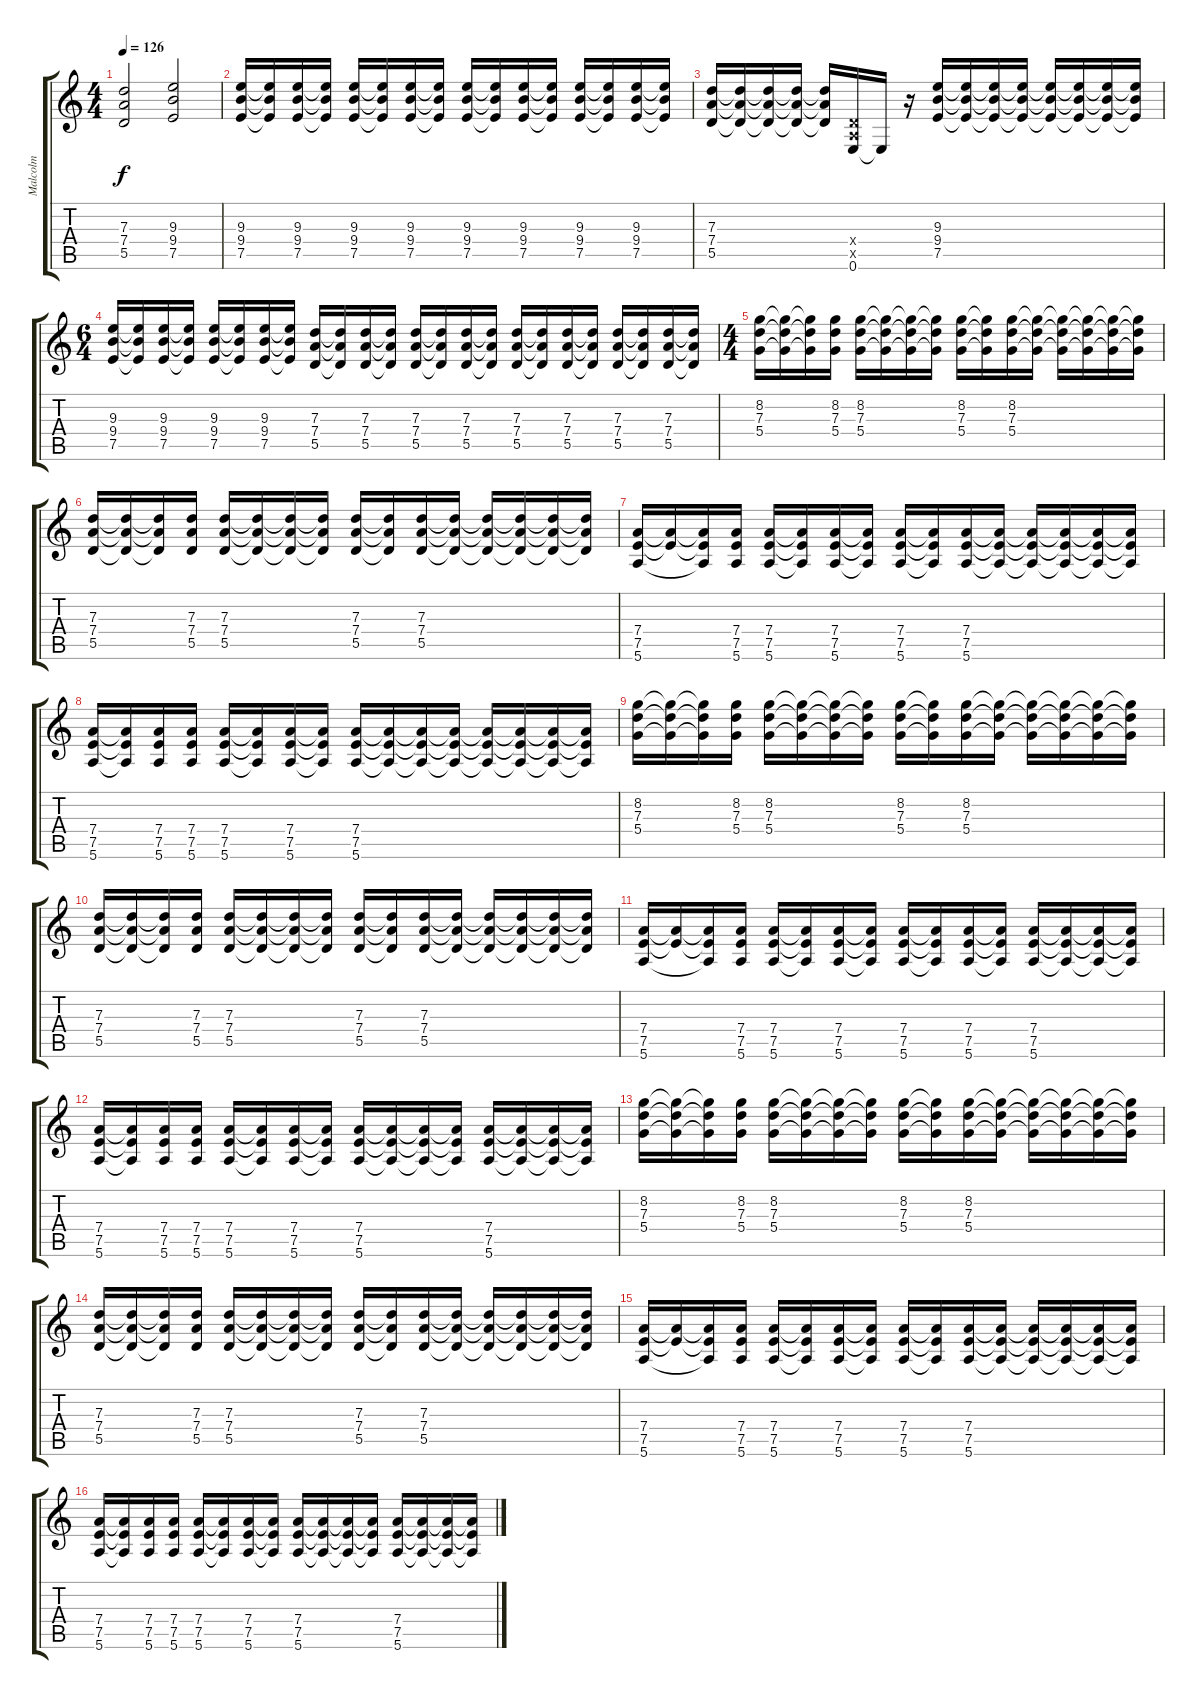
\track ("Malcolm" "Malcolm") {instrument distortionguitar}
\staff {score tabs}
\tuning (E4 B3 G3 D3 A2 E2) {hide}
\ts (4 4)
\tempo 126
\clef g2
\ks c
(7.3 7.4 5.5).2{dy f} (9.3 9.4 7.5).2 |
(9.3 9.4 7.5).16 (9.3{t} 9.4{t} 7.5{t}).16 (9.3 9.4 7.5).16 (9.3{t} 9.4{t} 7.5{t}).16 (9.3 9.4 7.5).16 (9.3{t} 9.4{t} 7.5{t}).16 (9.3 9.4 7.5).16 (9.3{t} 9.4{t} 7.5{t}).16 (9.3 9.4 7.5).16 (9.3{t} 9.4{t} 7.5{t}).16 (9.3 9.4 7.5).16 (9.3{t} 9.4{t} 7.5{t}).16 (9.3 9.4 7.5).16 (9.3{t} 9.4{t} 7.5{t}).16 (9.3 9.4 7.5).16 (9.3{t} 9.4{t} 7.5{t}).16 |
(7.3 7.4 5.5).16 (7.3{t} 7.4{t} 5.5{t}).16 (7.3{t} 7.4{t} 5.5{t}).16 (7.3{t} 7.4{t} 5.5{t}).16 (7.3{t} 7.4{t} 5.5{t}).16 (0.4{x} 0.5{x} 0.6).16 0.6{t}.16 r.16 (9.3 9.4 7.5).16 (9.3{t} 9.4{t} 7.5{t}).16 (9.3{t} 9.4{t} 7.5{t}).16 (9.3{t} 9.4{t} 7.5{t}).16 (9.3{t} 9.4{t} 7.5{t}).16 (9.3{t} 9.4{t} 7.5{t}).16 (9.3{t} 9.4{t} 7.5{t}).16 (9.3{t} 9.4{t} 7.5{t}).16 |
\ts (6 4)
(9.3 9.4 7.5).16 (9.3{t} 9.4{t} 7.5{t}).16 (9.3 9.4 7.5).16 (9.3{t} 9.4{t} 7.5{t}).16 (9.3 9.4 7.5).16 (9.3{t} 9.4{t} 7.5{t}).16 (9.3 9.4 7.5).16 (9.3{t} 9.4{t} 7.5{t}).16 (7.3 7.4 5.5).16 (7.3{t} 7.4{t} 5.5{t}).16 (7.3 7.4 5.5).16 (7.3{t} 7.4{t} 5.5{t}).16 (7.3 7.4 5.5).16 (7.3{t} 7.4{t} 5.5{t}).16 (7.3 7.4 5.5).16 (7.3{t} 7.4{t} 5.5{t}).16 (7.3 7.4 5.5).16 (7.3{t} 7.4{t} 5.5{t}).16 (7.3 7.4 5.5).16 (7.3{t} 7.4{t} 5.5{t}).16 (7.3 7.4 5.5).16 (7.3{t} 7.4{t} 5.5{t}).16 (7.3 7.4 5.5).16 (7.3{t} 7.4{t} 5.5{t}).16 |
\ts (4 4)
(8.2 7.3 5.4).16 (8.2{t} 7.3{t} 5.4{t}).16 (8.2{t} 7.3{t} 5.4{t}).16 (8.2 7.3 5.4).16 (8.2 7.3 5.4).16 (8.2{t} 7.3{t} 5.4{t}).16 (8.2{t} 7.3{t} 5.4{t}).16 (8.2{t} 7.3{t} 5.4{t}).16 (8.2 7.3 5.4).16 (8.2{t} 7.3{t} 5.4{t}).16 (8.2 7.3 5.4).16 (8.2{t} 7.3{t} 5.4{t}).16 (8.2{t} 7.3{t} 5.4{t}).16 (8.2{t} 7.3{t} 5.4{t}).16 (8.2{t} 7.3{t} 5.4{t}).16 (8.2{t} 7.3{t} 5.4{t}).16 |
(7.3 7.4 5.5).16 (7.3{t} 7.4{t} 5.5{t}).16 (7.3{t} 7.4{t} 5.5{t}).16 (7.3 7.4 5.5).16 (7.3 7.4 5.5).16 (7.3{t} 7.4{t} 5.5{t}).16 (7.3{t} 7.4{t} 5.5{t}).16 (7.3{t} 7.4{t} 5.5{t}).16 (7.3 7.4 5.5).16 (7.3{t} 7.4{t} 5.5{t}).16 (7.3 7.4 5.5).16 (7.3{t} 7.4{t} 5.5{t}).16 (7.3{t} 7.4{t} 5.5{t}).16 (7.3{t} 7.4{t} 5.5{t}).16 (7.3{t} 7.4{t} 5.5{t}).16 (7.3{t} 7.4{t} 5.5{t}).16 |
(7.4 7.5 5.6).16 (7.4{t} 7.5{t}).16 (7.4{t} 7.5{t} 5.6{t}).16 (7.4 7.5 5.6).16 (7.4 7.5 5.6).16 (7.4{t} 7.5{t} 5.6{t}).16 (7.4 7.5 5.6).16 (7.4{t} 7.5{t} 5.6{t}).16 (7.4 7.5 5.6).16 (7.4{t} 7.5{t} 5.6{t}).16 (7.4 7.5 5.6).16 (7.4{t} 7.5{t} 5.6{t}).16 (7.4{t} 7.5{t} 5.6{t}).16 (7.4{t} 7.5{t} 5.6{t}).16 (7.4{t} 7.5{t} 5.6{t}).16 (7.4{t} 7.5{t} 5.6{t}).16 |
(7.4 7.5 5.6).16 (7.4{t} 7.5{t} 5.6{t}).16 (7.4 7.5 5.6).16 (7.4 7.5 5.6).16 (7.4 7.5 5.6).16 (7.4{t} 7.5{t} 5.6{t}).16 (7.4 7.5 5.6).16 (7.4{t} 7.5{t} 5.6{t}).16 (7.4 7.5 5.6).16 (7.4{t} 7.5{t} 5.6{t}).16 (7.4{t} 7.5{t} 5.6{t}).16 (7.4{t} 7.5{t} 5.6{t}).16 (7.4{t} 7.5{t} 5.6{t}).16 (7.4{t} 7.5{t} 5.6{t}).16 (7.4{t} 7.5{t} 5.6{t}).16 (7.4{t} 7.5{t} 5.6{t}).16 |
(8.2 7.3 5.4).16 (8.2{t} 7.3{t} 5.4{t}).16 (8.2{t} 7.3{t} 5.4{t}).16 (8.2 7.3 5.4).16 (8.2 7.3 5.4).16 (8.2{t} 7.3{t} 5.4{t}).16 (8.2{t} 7.3{t} 5.4{t}).16 (8.2{t} 7.3{t} 5.4{t}).16 (8.2 7.3 5.4).16 (8.2{t} 7.3{t} 5.4{t}).16 (8.2 7.3 5.4).16 (8.2{t} 7.3{t} 5.4{t}).16 (8.2{t} 7.3{t} 5.4{t}).16 (8.2{t} 7.3{t} 5.4{t}).16 (8.2{t} 7.3{t} 5.4{t}).16 (8.2{t} 7.3{t} 5.4{t}).16 |
(7.3 7.4 5.5).16 (7.3{t} 7.4{t} 5.5{t}).16 (7.3{t} 7.4{t} 5.5{t}).16 (7.3 7.4 5.5).16 (7.3 7.4 5.5).16 (7.3{t} 7.4{t} 5.5{t}).16 (7.3{t} 7.4{t} 5.5{t}).16 (7.3{t} 7.4{t} 5.5{t}).16 (7.3 7.4 5.5).16 (7.3{t} 7.4{t} 5.5{t}).16 (7.3 7.4 5.5).16 (7.3{t} 7.4{t} 5.5{t}).16 (7.3{t} 7.4{t} 5.5{t}).16 (7.3{t} 7.4{t} 5.5{t}).16 (7.3{t} 7.4{t} 5.5{t}).16 (7.3{t} 7.4{t} 5.5{t}).16 |
(7.4 7.5 5.6).16 (7.4{t} 7.5{t}).16 (7.4{t} 7.5{t} 5.6{t}).16 (7.4 7.5 5.6).16 (7.4 7.5 5.6).16 (7.4{t} 7.5{t} 5.6{t}).16 (7.4 7.5 5.6).16 (7.4{t} 7.5{t} 5.6{t}).16 (7.4 7.5 5.6).16 (7.4{t} 7.5{t} 5.6{t}).16 (7.4 7.5 5.6).16 (7.4{t} 7.5{t} 5.6{t}).16 (7.4 7.5 5.6).16 (7.4{t} 7.5{t} 5.6{t}).16 (7.4{t} 7.5{t} 5.6{t}).16 (7.4{t} 7.5{t} 5.6{t}).16 |
(7.4 7.5 5.6).16 (7.4{t} 7.5{t} 5.6{t}).16 (7.4 7.5 5.6).16 (7.4 7.5 5.6).16 (7.4 7.5 5.6).16 (7.4{t} 7.5{t} 5.6{t}).16 (7.4 7.5 5.6).16 (7.4{t} 7.5{t} 5.6{t}).16 (7.4 7.5 5.6).16 (7.4{t} 7.5{t} 5.6{t}).16 (7.4{t} 7.5{t} 5.6{t}).16 (7.4{t} 7.5{t} 5.6{t}).16 (7.4 7.5 5.6).16 (7.4{t} 7.5{t} 5.6{t}).16 (7.4{t} 7.5{t} 5.6{t}).16 (7.4{t} 7.5{t} 5.6{t}).16 |
(8.2 7.3 5.4).16 (8.2{t} 7.3{t} 5.4{t}).16 (8.2{t} 7.3{t} 5.4{t}).16 (8.2 7.3 5.4).16 (8.2 7.3 5.4).16 (8.2{t} 7.3{t} 5.4{t}).16 (8.2{t} 7.3{t} 5.4{t}).16 (8.2{t} 7.3{t} 5.4{t}).16 (8.2 7.3 5.4).16 (8.2{t} 7.3{t} 5.4{t}).16 (8.2 7.3 5.4).16 (8.2{t} 7.3{t} 5.4{t}).16 (8.2{t} 7.3{t} 5.4{t}).16 (8.2{t} 7.3{t} 5.4{t}).16 (8.2{t} 7.3{t} 5.4{t}).16 (8.2{t} 7.3{t} 5.4{t}).16 |
(7.3 7.4 5.5).16 (7.3{t} 7.4{t} 5.5{t}).16 (7.3{t} 7.4{t} 5.5{t}).16 (7.3 7.4 5.5).16 (7.3 7.4 5.5).16 (7.3{t} 7.4{t} 5.5{t}).16 (7.3{t} 7.4{t} 5.5{t}).16 (7.3{t} 7.4{t} 5.5{t}).16 (7.3 7.4 5.5).16 (7.3{t} 7.4{t} 5.5{t}).16 (7.3 7.4 5.5).16 (7.3{t} 7.4{t} 5.5{t}).16 (7.3{t} 7.4{t} 5.5{t}).16 (7.3{t} 7.4{t} 5.5{t}).16 (7.3{t} 7.4{t} 5.5{t}).16 (7.3{t} 7.4{t} 5.5{t}).16 |
(7.4 7.5 5.6).16 (7.4{t} 7.5{t}).16 (7.4{t} 7.5{t} 5.6{t}).16 (7.4 7.5 5.6).16 (7.4 7.5 5.6).16 (7.4{t} 7.5{t} 5.6{t}).16 (7.4 7.5 5.6).16 (7.4{t} 7.5{t} 5.6{t}).16 (7.4 7.5 5.6).16 (7.4{t} 7.5{t} 5.6{t}).16 (7.4 7.5 5.6).16 (7.4{t} 7.5{t} 5.6{t}).16 (7.4{t} 7.5{t} 5.6{t}).16 (7.4{t} 7.5{t} 5.6{t}).16 (7.4{t} 7.5{t} 5.6{t}).16 (7.4{t} 7.5{t} 5.6{t}).16 |
(7.4 7.5 5.6).16 (7.4{t} 7.5{t} 5.6{t}).16 (7.4 7.5 5.6).16 (7.4 7.5 5.6).16 (7.4 7.5 5.6).16 (7.4{t} 7.5{t} 5.6{t}).16 (7.4 7.5 5.6).16 (7.4{t} 7.5{t} 5.6{t}).16 (7.4 7.5 5.6).16 (7.4{t} 7.5{t} 5.6{t}).16 (7.4{t} 7.5{t} 5.6{t}).16 (7.4{t} 7.5{t} 5.6{t}).16 (7.4 7.5 5.6).16 (7.4{t} 7.5{t} 5.6{t}).16 (7.4{t} 7.5{t} 5.6{t}).16 (7.4{t} 7.5{t} 5.6{t}).16
